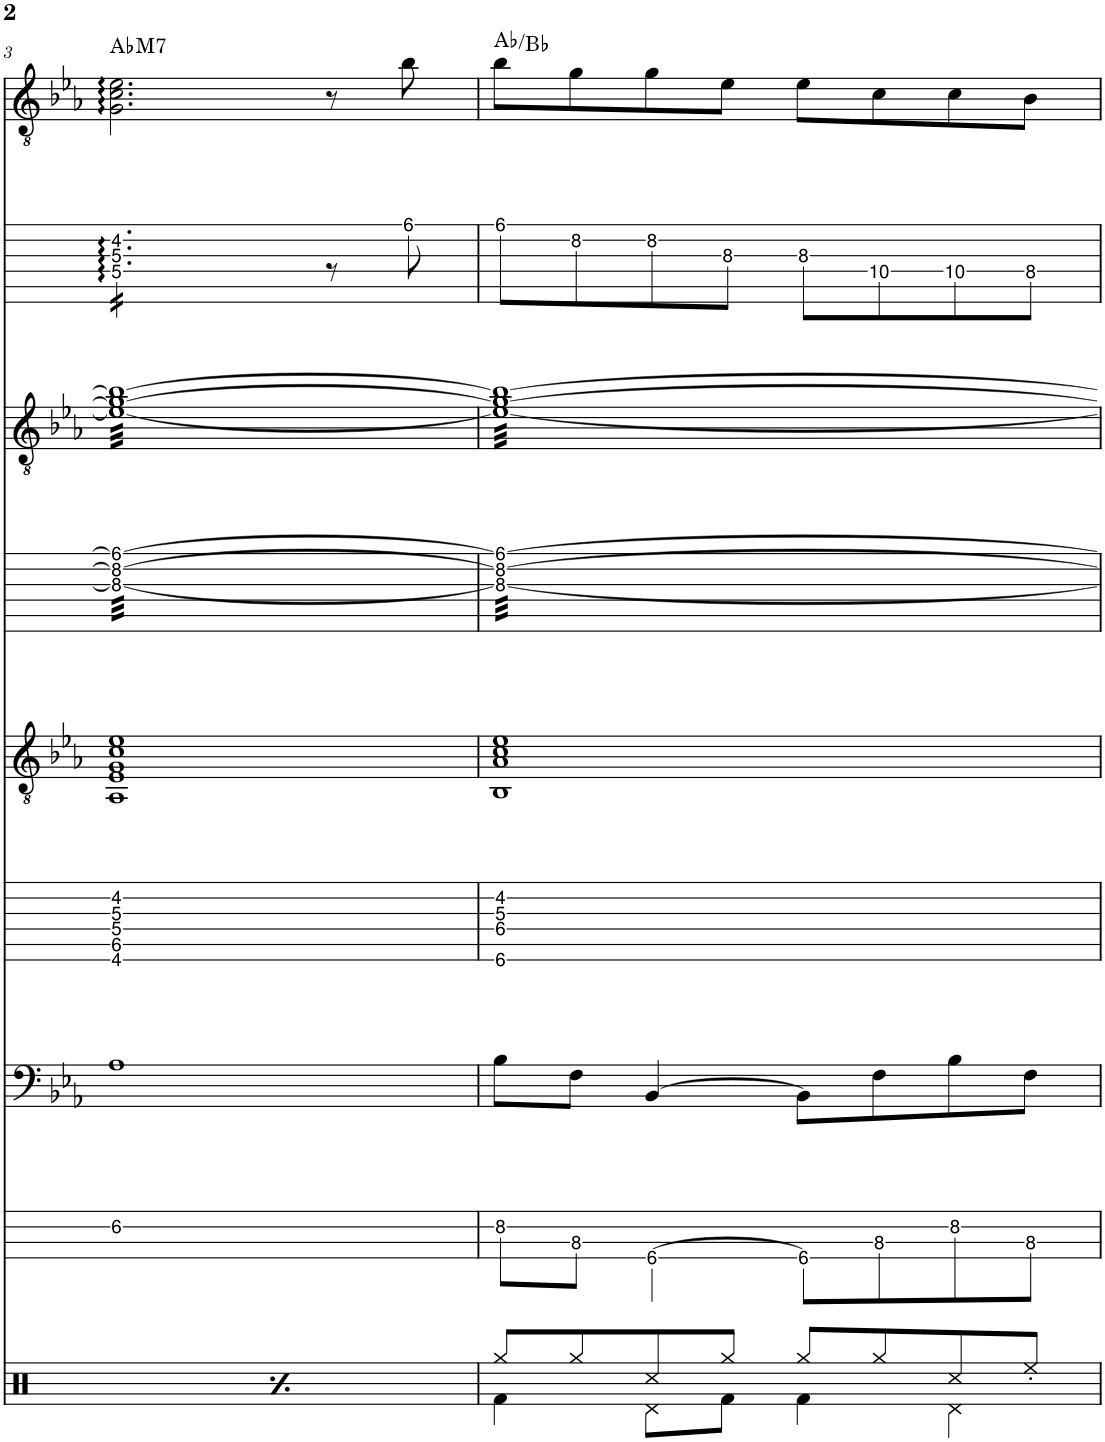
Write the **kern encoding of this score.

**kern	**kern	**kern	**kern	**kern	**kern	**kern	**kern	**kern	**harte	**kern	**kern
*part6	*part5	*part5	*part4	*part4	*part3	*part3	*part2	*part2	*part2	*part1	*part1
*staff11	*staff10	*staff9	*staff8	*staff7	*staff6	*staff5	*staff4	*staff3	*	*staff2	*staff1
*I"Drumset	*I"Acoustic Bass	*	*I"Acoustic Guitar 4	*	*I"Acoustic Guitar 2	*	*I"Acoustic Guitar 3	*	*	*I"Acoustic Guitar 1	*
*	*	*	*I'Ac Gtr	*	*I'Ac Gtr	*	*I'Ac Gtr	*	*	*I'Ac Gtr	*
!!LO:PB:g=z
*clefX	*	*clefF4	*	*clefGv2	*	*clefGv2	*	*clefGv2	*	*	*clefGv2
*	*Trd7c12	*Trd7c12	*	*	*	*	*	*	*	*	*
*k[]	*k[b-e-a-]	*k[b-e-a-]	*k[b-e-a-]	*k[b-e-a-]	*k[b-e-a-]	*k[b-e-a-]	*k[b-e-a-]	*k[b-e-a-]	*	*k[b-e-a-]	*k[b-e-a-]
*M4/4	*M4/4	*M4/4	*M4/4	*M4/4	*M4/4	*M4/4	*M4/4	*M4/4	*	*M4/4	*M4/4
=3	=3	=3	=3	=3	=3	=3	=3	=3	=3	=3	=3
*^	*	*	*	*	*	*	*	*	*	*	*
!	!	!	!	!	!	!	!	!	!	!LO:H:kt=M7	!	!
*	*	*	*	*	*	*tremolo	*	*	*	*	*	*
*	*	*	*	*	*	*	*tremolo	*	*	*	*	*
8Rgg/L	4Rf\	1A-	1A-	1AA- 1E- 1G 1c 1e-	1AA- 1E- 1G 1c 1e-	32e- 32g 32b-LLL	32e- 32g 32b-LLL	2.G\ 2.c\ 2.e-\	2.G\ 2.c\ 2.e-\	Ab:maj7	1r	1r
.	.	.	.	.	.	32e- 32g 32b-	32e- 32g 32b-	.	.	.	.	.
.	.	.	.	.	.	32e- 32g 32b-	32e- 32g 32b-	.	.	.	.	.
.	.	.	.	.	.	32e- 32g 32b-	32e- 32g 32b-	.	.	.	.	.
8Rgg/	.	.	.	.	.	32e- 32g 32b-	32e- 32g 32b-	.	.	.	.	.
.	.	.	.	.	.	32e- 32g 32b-	32e- 32g 32b-	.	.	.	.	.
.	.	.	.	.	.	32e- 32g 32b-	32e- 32g 32b-	.	.	.	.	.
.	.	.	.	.	.	32e- 32g 32b-	32e- 32g 32b-	.	.	.	.	.
8Rcc/	8Rd\L	.	.	.	.	32e- 32g 32b-	32e- 32g 32b-	.	.	.	.	.
.	.	.	.	.	.	32e- 32g 32b-	32e- 32g 32b-	.	.	.	.	.
.	.	.	.	.	.	32e- 32g 32b-	32e- 32g 32b-	.	.	.	.	.
.	.	.	.	.	.	32e- 32g 32b-	32e- 32g 32b-	.	.	.	.	.
8Rgg/J	8Rf\J	.	.	.	.	32e- 32g 32b-	32e- 32g 32b-	.	.	.	.	.
.	.	.	.	.	.	32e- 32g 32b-	32e- 32g 32b-	.	.	.	.	.
.	.	.	.	.	.	32e- 32g 32b-	32e- 32g 32b-	.	.	.	.	.
.	.	.	.	.	.	32e- 32g 32b-	32e- 32g 32b-	.	.	.	.	.
8Rgg/L	4Rf\	.	.	.	.	32e- 32g 32b-	32e- 32g 32b-	.	.	.	.	.
.	.	.	.	.	.	32e- 32g 32b-	32e- 32g 32b-	.	.	.	.	.
.	.	.	.	.	.	32e- 32g 32b-	32e- 32g 32b-	.	.	.	.	.
.	.	.	.	.	.	32e- 32g 32b-	32e- 32g 32b-	.	.	.	.	.
8Rgg/	.	.	.	.	.	32e- 32g 32b-	32e- 32g 32b-	.	.	.	.	.
.	.	.	.	.	.	32e- 32g 32b-	32e- 32g 32b-	.	.	.	.	.
.	.	.	.	.	.	32e- 32g 32b-	32e- 32g 32b-	.	.	.	.	.
.	.	.	.	.	.	32e- 32g 32b-	32e- 32g 32b-	.	.	.	.	.
8Rcc/	4Rd\	.	.	.	.	32e- 32g 32b-	32e- 32g 32b-	8r	8r	.	.	.
.	.	.	.	.	.	32e- 32g 32b-	32e- 32g 32b-	.	.	.	.	.
.	.	.	.	.	.	32e- 32g 32b-	32e- 32g 32b-	.	.	.	.	.
.	.	.	.	.	.	32e- 32g 32b-	32e- 32g 32b-	.	.	.	.	.
8Rgg/J	.	.	.	.	.	32e- 32g 32b-	32e- 32g 32b-	8b-\	8b-\	.	.	.
.	.	.	.	.	.	32e- 32g 32b-	32e- 32g 32b-	.	.	.	.	.
.	.	.	.	.	.	32e- 32g 32b-	32e- 32g 32b-	.	.	.	.	.
.	.	.	.	.	.	32e- 32g 32b-JJJ	32e- 32g 32b-JJJ	.	.	.	.	.
=4	=4	=4	=4	=4	=4	=4	=4	=4	=4	=4	=4	=4
8Rgg/L	4Rf\	8B-\L	8B-\L	1BB- 1A- 1c 1e-	1BB- 1A- 1c 1e-	32e- 32g 32b-LLL	32e- 32g 32b-LLL	8b-\L	8b-\L	Ab:maj/2	1r	1r
.	.	.	.	.	.	32e- 32g 32b-	32e- 32g 32b-	.	.	.	.	.
.	.	.	.	.	.	32e- 32g 32b-	32e- 32g 32b-	.	.	.	.	.
.	.	.	.	.	.	32e- 32g 32b-	32e- 32g 32b-	.	.	.	.	.
8Rgg/	.	8F\J	8F\J	.	.	32e- 32g 32b-	32e- 32g 32b-	8g\	8g\	.	.	.
.	.	.	.	.	.	32e- 32g 32b-	32e- 32g 32b-	.	.	.	.	.
.	.	.	.	.	.	32e- 32g 32b-	32e- 32g 32b-	.	.	.	.	.
.	.	.	.	.	.	32e- 32g 32b-	32e- 32g 32b-	.	.	.	.	.
8Rcc/	8Rd\L	[4BB-\	[4BB-/	.	.	32e- 32g 32b-	32e- 32g 32b-	8g\	8g\	.	.	.
.	.	.	.	.	.	32e- 32g 32b-	32e- 32g 32b-	.	.	.	.	.
.	.	.	.	.	.	32e- 32g 32b-	32e- 32g 32b-	.	.	.	.	.
.	.	.	.	.	.	32e- 32g 32b-	32e- 32g 32b-	.	.	.	.	.
8Rgg/J	8Rf\J	.	.	.	.	32e- 32g 32b-	32e- 32g 32b-	8e-\J	8e-\J	.	.	.
.	.	.	.	.	.	32e- 32g 32b-	32e- 32g 32b-	.	.	.	.	.
.	.	.	.	.	.	32e- 32g 32b-	32e- 32g 32b-	.	.	.	.	.
.	.	.	.	.	.	32e- 32g 32b-	32e- 32g 32b-	.	.	.	.	.
8Rgg/L	4Rf\	8BB-\L]	8BB-\L]	.	.	32e- 32g 32b-	32e- 32g 32b-	8e-\L	8e-\L	.	.	.
.	.	.	.	.	.	32e- 32g 32b-	32e- 32g 32b-	.	.	.	.	.
.	.	.	.	.	.	32e- 32g 32b-	32e- 32g 32b-	.	.	.	.	.
.	.	.	.	.	.	32e- 32g 32b-	32e- 32g 32b-	.	.	.	.	.
8Rgg/	.	8F\	8F\	.	.	32e- 32g 32b-	32e- 32g 32b-	8c\	8c\	.	.	.
.	.	.	.	.	.	32e- 32g 32b-	32e- 32g 32b-	.	.	.	.	.
.	.	.	.	.	.	32e- 32g 32b-	32e- 32g 32b-	.	.	.	.	.
.	.	.	.	.	.	32e- 32g 32b-	32e- 32g 32b-	.	.	.	.	.
8Rcc/	4Rd\	8B-\	8B-\	.	.	32e- 32g 32b-	32e- 32g 32b-	8c\	8c\	.	.	.
.	.	.	.	.	.	32e- 32g 32b-	32e- 32g 32b-	.	.	.	.	.
.	.	.	.	.	.	32e- 32g 32b-	32e- 32g 32b-	.	.	.	.	.
.	.	.	.	.	.	32e- 32g 32b-	32e- 32g 32b-	.	.	.	.	.
8Ree'</J	.	8F\J	8F\J	.	.	32e- 32g 32b-	32e- 32g 32b-	8B-\J	8B-\J	.	.	.
.	.	.	.	.	.	32e- 32g 32b-	32e- 32g 32b-	.	.	.	.	.
.	.	.	.	.	.	32e- 32g 32b-	32e- 32g 32b-	.	.	.	.	.
.	.	.	.	.	.	32e- 32g 32b-JJJ	32e- 32g 32b-JJJ	.	.	.	.	.
*	*	*	*	*	*	*	*Xtremolo	*	*	*	*	*
*	*	*	*	*	*	*Xtremolo	*	*	*	*	*	*
*v	*v	*	*	*	*	*	*	*	*	*	*	*
=	=	=	=	=	=	=	=	=	=	=	=
*-	*-	*-	*-	*-	*-	*-	*-	*-	*-	*-	*-
